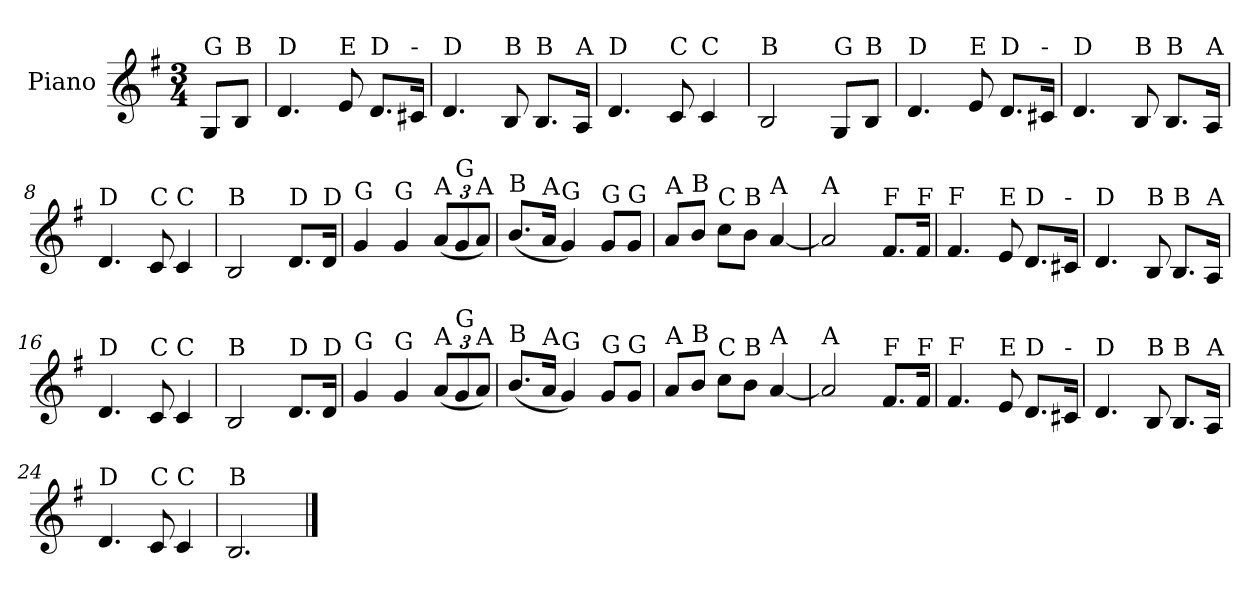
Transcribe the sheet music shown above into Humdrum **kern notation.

**kern
*part1
*staff1
*I"Piano
*I'Pno.
*clefG2
*k[f#]
*M3/4
=1
!LO:TX:a:t=G
8G/L
!LO:TX:a:t=B
8B/J
=2
!LO:TX:a:t=D
4.d/
!LO:TX:a:t=E
8e/
!LO:TX:a:t=D
8.d/L
!LO:TX:a:t=-
16c#X/Jk
=3
!LO:TX:a:t=D
4.d/
!LO:TX:a:t=B
8B/
!LO:TX:a:t=B
8.B/L
!LO:TX:a:t=A
16A/Jk
=4
!LO:TX:a:t=D
4.d/
!LO:TX:a:t=C
8c/
!LO:TX:a:t=C
4c/
=5
!LO:TX:a:t=B
2B/
!LO:TX:a:t=G
8G/L
!LO:TX:a:t=B
8B/J
!!LO:LB:g=z
=6
!LO:TX:a:t=D
4.d/
!LO:TX:a:t=E
8e/
!LO:TX:a:t=D
8.d/L
!LO:TX:a:t=-
16c#X/Jk
=7
!LO:TX:a:t=D
4.d/
!LO:TX:a:t=B
8B/
!LO:TX:a:t=B
8.B/L
!LO:TX:a:t=A
16A/Jk
=8
!LO:TX:a:t=D
4.d/
!LO:TX:a:t=C
8c/
!LO:TX:a:t=C
4c/
=9
!LO:TX:a:t=B
2B/
!LO:TX:a:t=D
8.d/L
!LO:TX:a:t=D
16d/Jk
!!LO:LB:g=z
=10
!LO:TX:a:t=G
4g/
!LO:TX:a:t=G
4g/
*Xbrackettup
!LO:TX:a:t=A
(<12a/L
!LO:TX:a:t=G
12g/
!LO:TX:a:t=A
12a/J)
=11
!LO:TX:a:t=B
(<8.b/L
!LO:TX:a:t=A
16a/Jk
!LO:TX:a:t=G
4g/)
!LO:TX:a:t=G
8g/L
!LO:TX:a:t=G
8g/J
=12
!LO:TX:a:t=A
8a/L
!LO:TX:a:t=B
8b/J
!LO:TX:a:t=C
8cc\L
!LO:TX:a:t=B
8b\J
!LO:TX:a:t=A
[4a/
=13
!LO:TX:a:t=A
2a/]
!LO:TX:a:t=F
8.f#/L
!LO:TX:a:t=F
16f#/Jk
!!LO:LB:g=z
=14
!LO:TX:a:t=F
4.f#/
!LO:TX:a:t=E
8e/
!LO:TX:a:t=D
8.d/L
!LO:TX:a:t=-
16c#X/Jk
=15
!LO:TX:a:t=D
4.d/
!LO:TX:a:t=B
8B/
!LO:TX:a:t=B
8.B/L
!LO:TX:a:t=A
16A/Jk
=16
!LO:TX:a:t=D
4.d/
!LO:TX:a:t=C
8c/
!LO:TX:a:t=C
4c/
=17
!LO:TX:a:t=B
2B/
!LO:TX:a:t=D
8.d/L
!LO:TX:a:t=D
16d/Jk
!!LO:LB:g=z
=18
!LO:TX:a:t=G
4g/
!LO:TX:a:t=G
4g/
!LO:TX:a:t=A
(<12a/L
!LO:TX:a:t=G
12g/
!LO:TX:a:t=A
12a/J)
=19
!LO:TX:a:t=B
(<8.b/L
!LO:TX:a:t=A
16a/Jk
!LO:TX:a:t=G
4g/)
!LO:TX:a:t=G
8g/L
!LO:TX:a:t=G
8g/J
=20
!LO:TX:a:t=A
8a/L
!LO:TX:a:t=B
8b/J
!LO:TX:a:t=C
8cc\L
!LO:TX:a:t=B
8b\J
!LO:TX:a:t=A
[4a/
=21
!LO:TX:a:t=A
2a/]
!LO:TX:a:t=F
8.f#/L
!LO:TX:a:t=F
16f#/Jk
!!LO:LB:g=z
=22
!LO:TX:a:t=F
4.f#/
!LO:TX:a:t=E
8e/
!LO:TX:a:t=D
8.d/L
!LO:TX:a:t=-
16c#X/Jk
=23
!LO:TX:a:t=D
4.d/
!LO:TX:a:t=B
8B/
!LO:TX:a:t=B
8.B/L
!LO:TX:a:t=A
16A/Jk
=24
!LO:TX:a:t=D
4.d/
!LO:TX:a:t=C
8c/
!LO:TX:a:t=C
4c/
=25
!LO:TX:a:t=B
2.B/
==
*-
